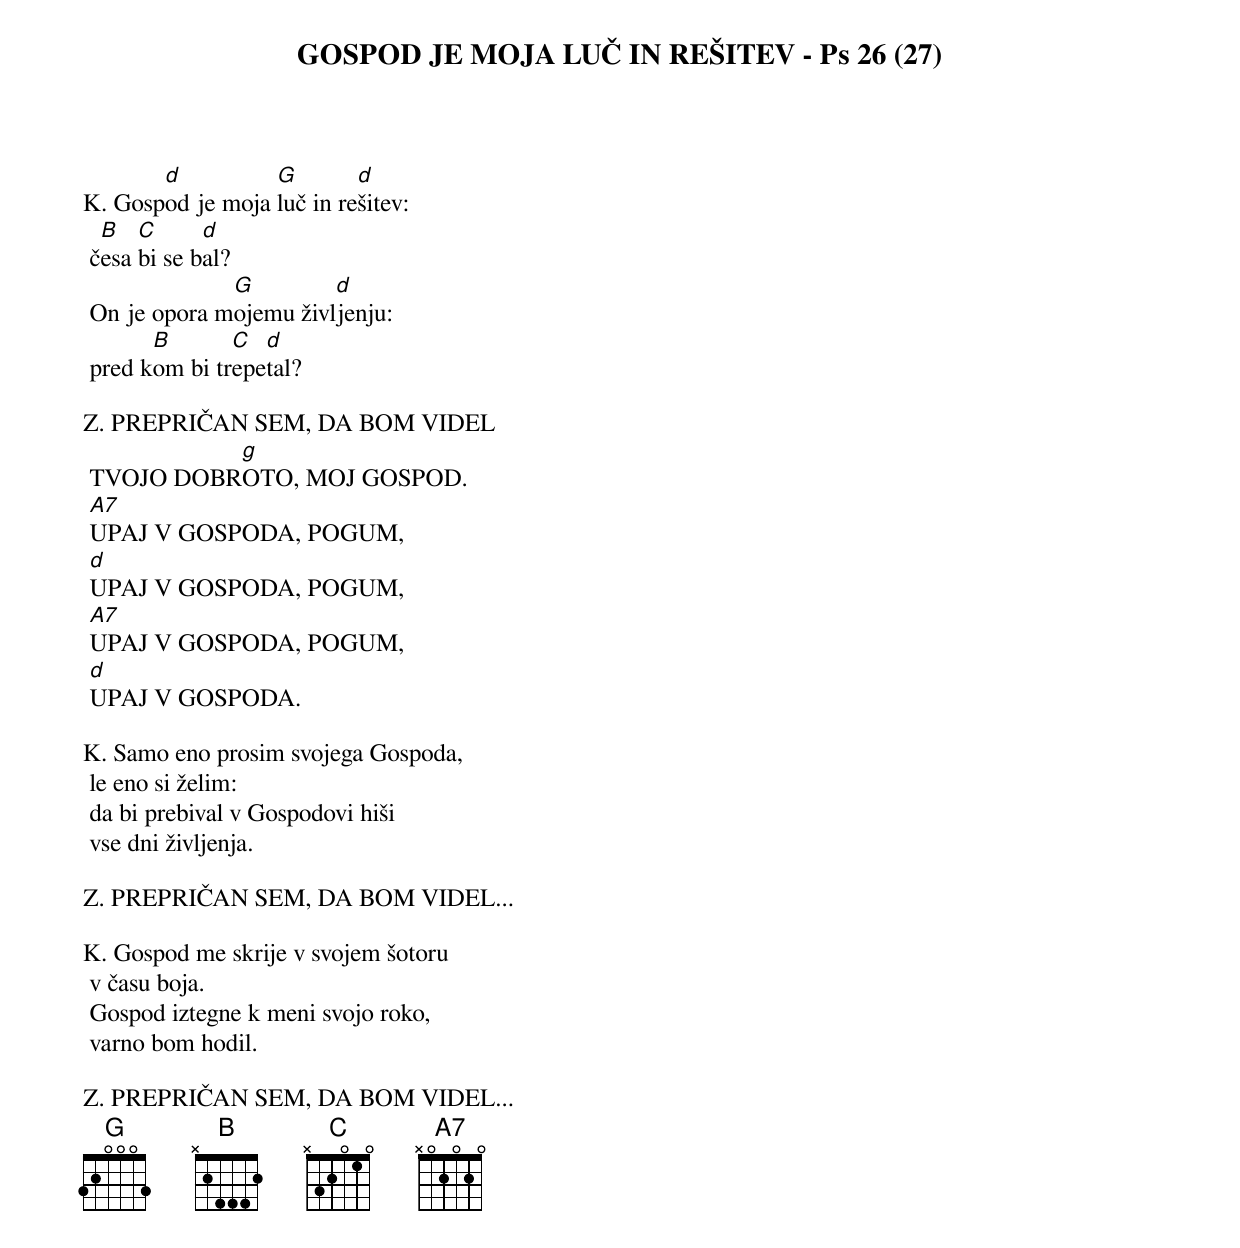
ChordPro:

{title: GOSPOD JE MOJA LUČ IN REŠITEV - Ps 26 (27)}

K.	Gosp[d]od je moja [G]luč in re[d]šitev:
	č[B]esa [C]bi se b[d]al?
	On je opora m[G]ojemu živl[d]jenju:
	pred k[B]om bi tr[C]epe[d]tal?

Z.	PREPRIČAN SEM, DA BOM VIDEL
	TVOJO DOBR[g]OTO, MOJ GOSPOD.
	[A7]UPAJ V GOSPODA, POGUM,
	[d]UPAJ V GOSPODA, POGUM,
	[A7]UPAJ V GOSPODA, POGUM,
	[d]UPAJ V GOSPODA.

K.	Samo eno prosim svojega Gospoda,
	le eno si želim:
	da bi prebival v Gospodovi hiši
	vse dni življenja.

Z.	PREPRIČAN SEM, DA BOM VIDEL...

K.	Gospod me skrije v svojem šotoru
	v času boja.
	Gospod iztegne k meni svojo roko,
	varno bom hodil.

Z.	PREPRIČAN SEM, DA BOM VIDEL...
